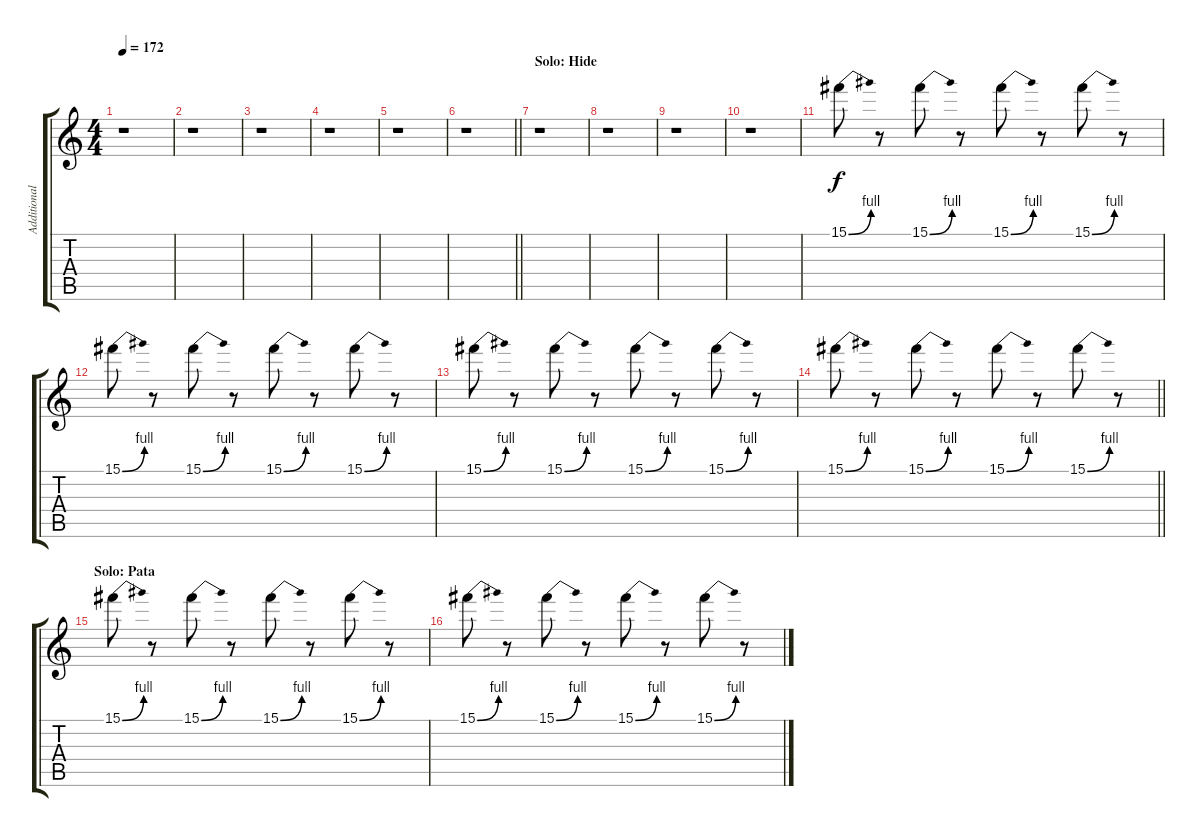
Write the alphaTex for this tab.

\track ("Additional Guitar" "Additional") {instrument electricguitarclean}
\staff {score tabs}
\tuning (Eb4 Bb3 Gb3 Db3 Ab2 Eb2) {hide}
\ts (4 4)
\tempo 172
\clef g2
\ks c
r.1{dy f} |
r.1 |
r.1 |
r.1 |
r.1 |
\barLineRight lightlight
r.1 |
\section ("" "Solo: Hide")
r.1 |
r.1 |
r.1 |
r.1 |
15.1{be (bend 0 0 60 4)}.8{instrument distortionguitar} r.8 15.1{be (bend 0 0 60 4)}.8 r.8 15.1{be (bend 0 0 60 4)}.8 r.8 15.1{be (bend 0 0 60 4)}.8 r.8 |
15.1{be (bend 0 0 60 4)}.8 r.8 15.1{be (bend 0 0 60 4)}.8 r.8 15.1{be (bend 0 0 60 4)}.8 r.8 15.1{be (bend 0 0 60 4)}.8 r.8 |
15.1{be (bend 0 0 60 4)}.8 r.8 15.1{be (bend 0 0 60 4)}.8 r.8 15.1{be (bend 0 0 60 4)}.8 r.8 15.1{be (bend 0 0 60 4)}.8 r.8 |
\barLineRight lightlight
15.1{be (bend 0 0 60 4)}.8 r.8 15.1{be (bend 0 0 60 4)}.8 r.8 15.1{be (bend 0 0 60 4)}.8 r.8 15.1{be (bend 0 0 60 4)}.8 r.8 |
\section ("" "Solo: Pata")
15.1{be (bend 0 0 60 4)}.8 r.8 15.1{be (bend 0 0 60 4)}.8 r.8 15.1{be (bend 0 0 60 4)}.8 r.8 15.1{be (bend 0 0 60 4)}.8 r.8 |
15.1{be (bend 0 0 60 4)}.8 r.8 15.1{be (bend 0 0 60 4)}.8 r.8 15.1{be (bend 0 0 60 4)}.8 r.8 15.1{be (bend 0 0 60 4)}.8 r.8
